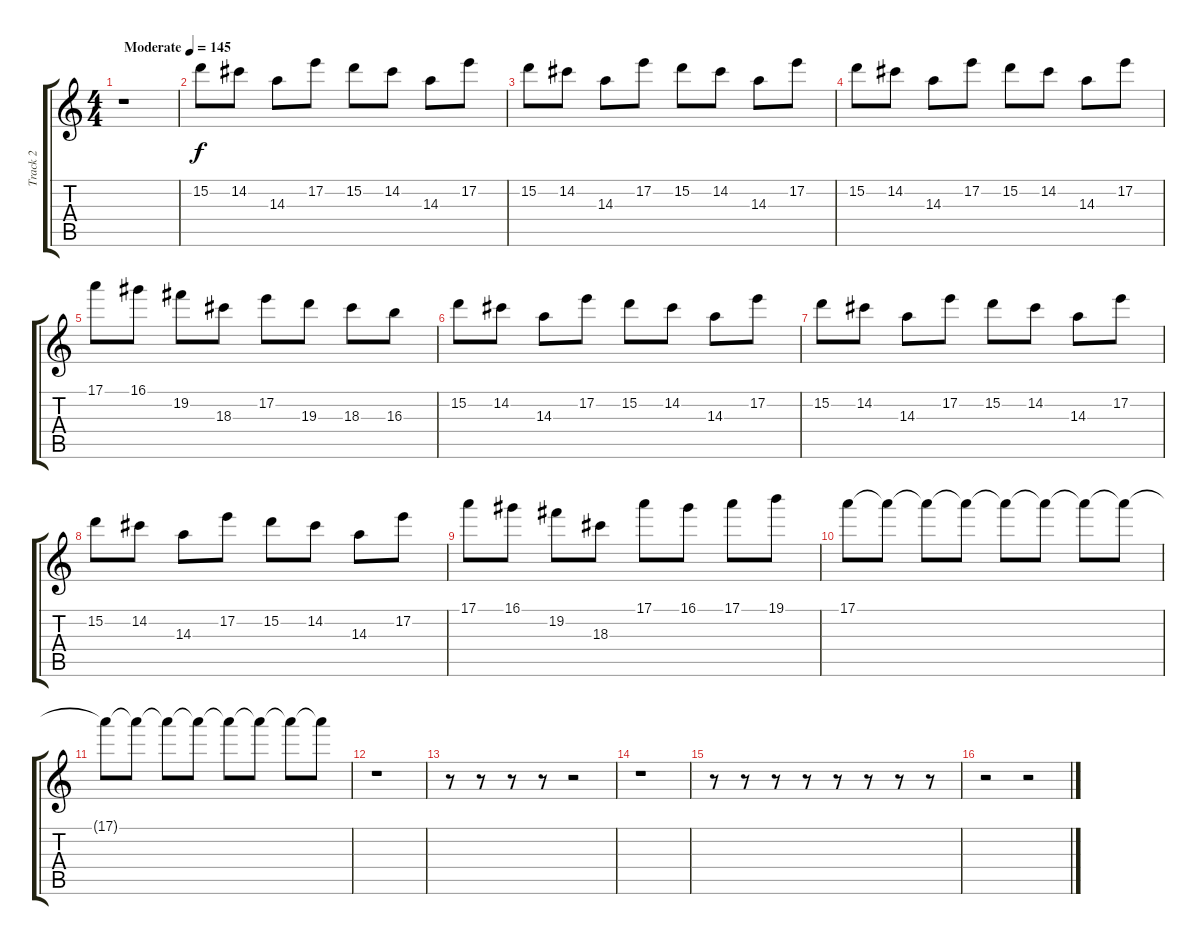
\track ("Track 2" "Track 2") {instrument distortionguitar}
\staff {score tabs}
\tuning (E4 B3 G3 D3 A2 E2) {hide}
\ts (4 4)
\tempo (145 "Moderate")
\clef g2
\ks c
r.1{dy f instrument distortionguitar} |
15.2.8 14.2.8 14.3.8 17.2.8 15.2.8 14.2.8 14.3.8 17.2.8 |
15.2.8 14.2.8 14.3.8 17.2.8 15.2.8 14.2.8 14.3.8 17.2.8 |
15.2.8 14.2.8 14.3.8 17.2.8 15.2.8 14.2.8 14.3.8 17.2.8 |
17.1.8 16.1.8 19.2.8 18.3.8 17.2.8 19.3.8 18.3.8 16.3.8 |
15.2.8 14.2.8 14.3.8 17.2.8 15.2.8 14.2.8 14.3.8 17.2.8 |
15.2.8 14.2.8 14.3.8 17.2.8 15.2.8 14.2.8 14.3.8 17.2.8 |
15.2.8 14.2.8 14.3.8 17.2.8 15.2.8 14.2.8 14.3.8 17.2.8 |
17.1.8 16.1.8 19.2.8 18.3.8 17.1.8 16.1.8 17.1.8 19.1.8 |
17.1.8 17.1{t}.8 17.1{t}.8 17.1{t}.8 17.1{t}.8 17.1{t}.8 17.1{t}.8 17.1{t}.8 |
17.1{t}.8 17.1{t}.8 17.1{t}.8 17.1{t}.8 17.1{t}.8 17.1{t}.8 17.1{t}.8 17.1{t}.8 |
r.1 |
r.8 r.8 r.8 r.8 r.2 |
r.1 |
r.8 r.8 r.8 r.8 r.8 r.8 r.8 r.8 |
r.2 r.2
